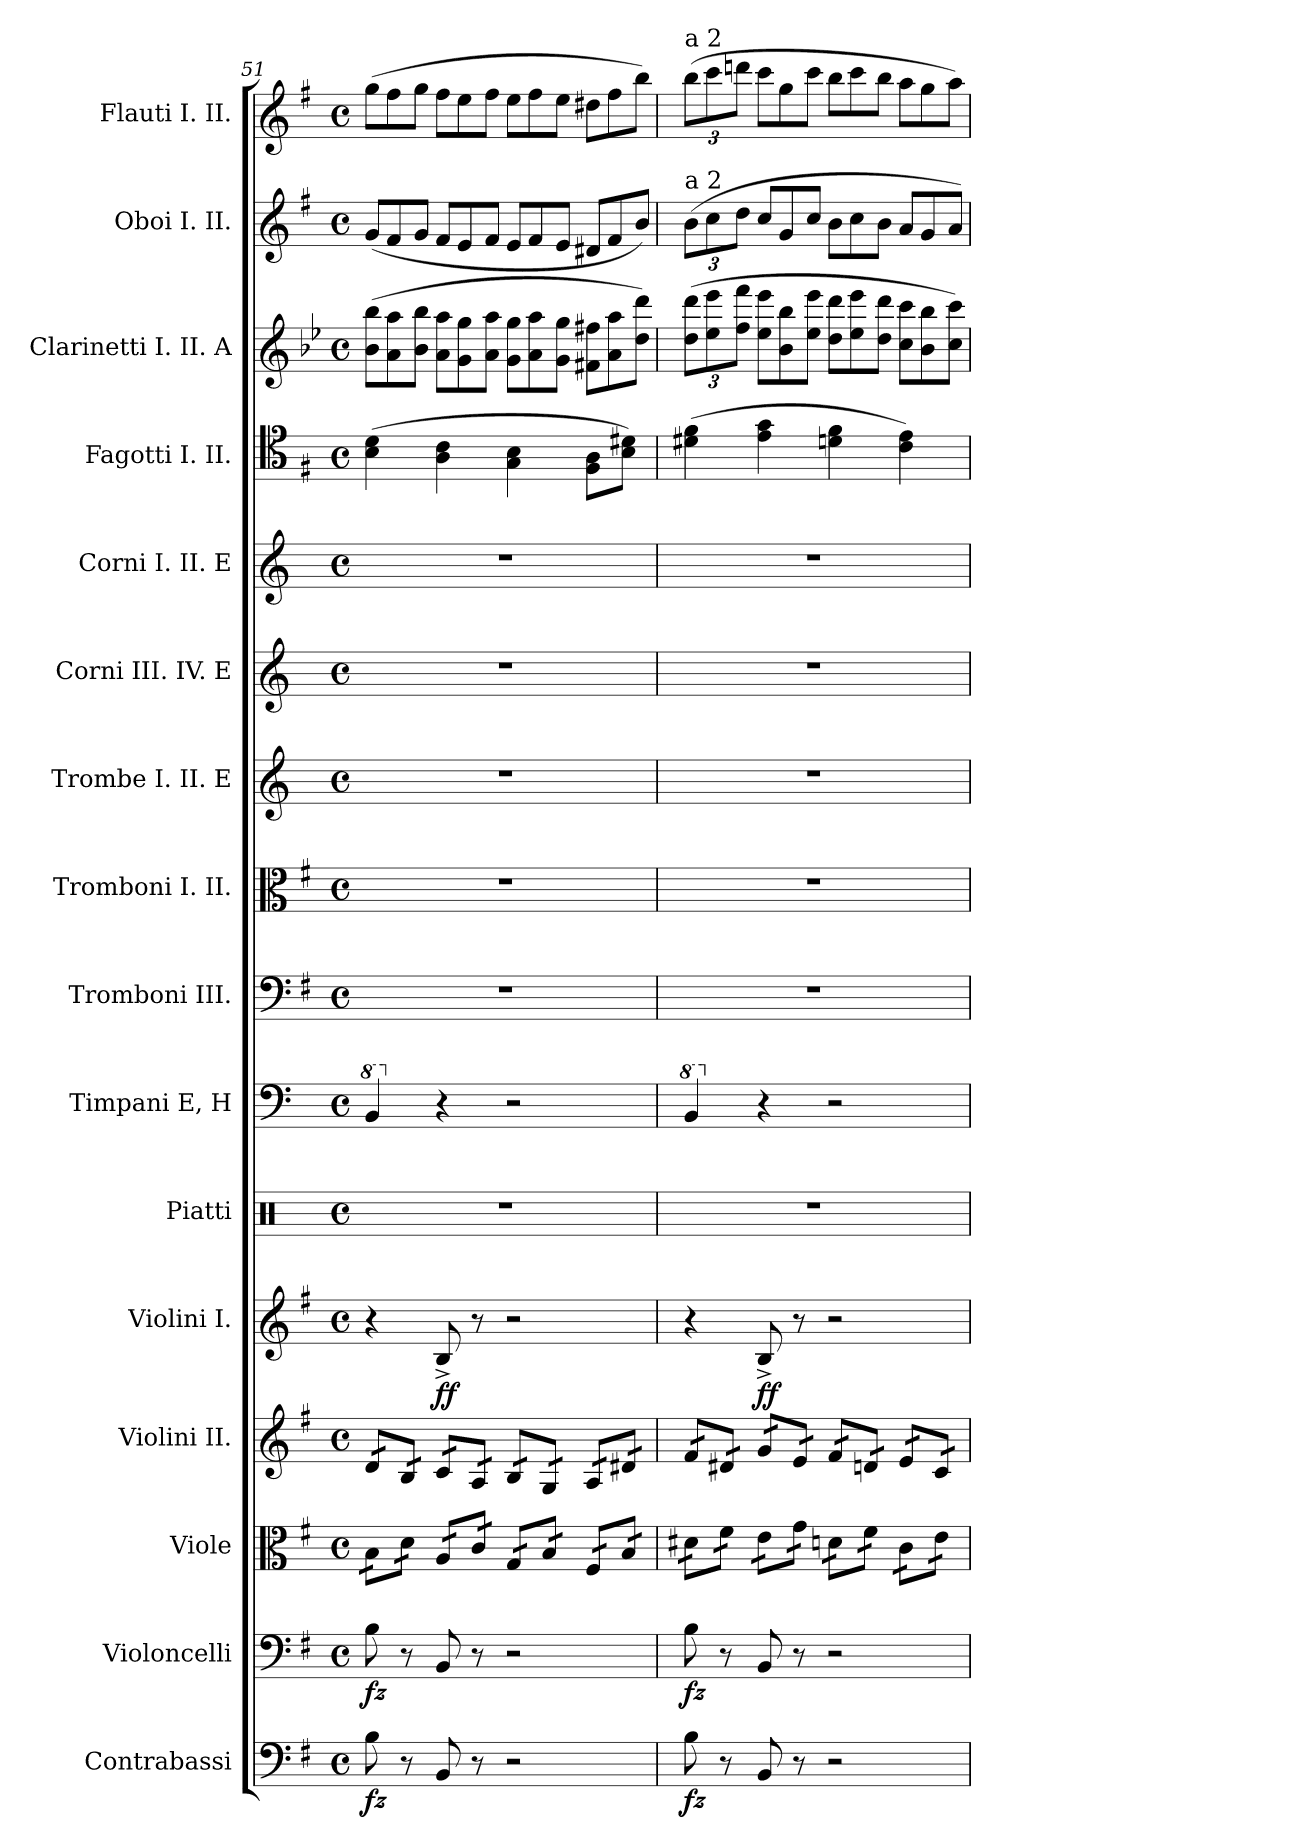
**kern	**dynam	**kern	**dynam	**kern	**kern	**kern	**dynam	**kern	**kern	**dynam	**kern	**kern	**kern	**kern	**kern	**kern	**kern	**kern	**kern
*part16	*part16	*part15	*part15	*part14	*part13	*part12	*part12	*part11	*part10	*part10	*part9	*part8	*part7	*part6	*part5	*part4	*part3	*part2	*part1
*staff16	*staff16	*staff15	*staff15	*staff14	*staff13	*staff12	*staff12	*staff11	*staff10	*staff10	*staff9	*staff8	*staff7	*staff6	*staff5	*staff4	*staff3	*staff2	*staff1
*I"Contrabassi	*	*I"Violoncelli	*	*I"Viole	*I"Violini II.	*I"Violini I.	*	*I"Piatti	*I"Timpani E, H	*	*I"Tromboni III.	*I"Tromboni I. II.	*I"Trombe I. II. E	*I"Corni III. IV. E	*I"Corni I. II. E	*I"Fagotti I. II.	*I"Clarinetti I. II. A	*I"Oboi I. II.	*I"Flauti I. II.
*I'Cb.	*	*I'Vcl.	*	*I'Vle	*I'Viol. II.	*I'Viol. I.	*	*I'Piatti	*I'Timp.	*	*I'Trbni. III.	*I'Trbni. I. II.	*I'Trbe. I. II.	*I'Cor. III. IV. E	*I'Cor. I. II. E	*I'Fag. I. II.	*I'Cl. I. II.	*I'Ob. I. II.	*I'Fl. I. II.
*clefF4	*	*clefF4	*	*clefC3	*clefG2	*clefG2	*	*clefX	*clefF4	*	*clefF4	*clefC3	*clefG2	*clefG2	*clefG2	*clefC4	*clefG2	*clefG2	*clefG2
*ITrd7c12	*	*	*	*	*	*	*	*	*	*	*	*	*ITrd1c2	*ITrd5c8	*ITrd5c8	*	*ITrd2c3	*	*
*k[f#]	*	*k[f#]	*	*k[f#]	*k[f#]	*k[f#]	*	*k[]	*k[]	*	*k[f#]	*k[f#]	*k[b-e-]	*k[f#c#g#d#]	*k[f#c#g#d#]	*k[f#]	*k[f#]	*k[f#]	*k[f#]
*M4/4	*	*M4/4	*	*M4/4	*M4/4	*M4/4	*	*M4/4	*M4/4	*	*M4/4	*M4/4	*M4/4	*M4/4	*M4/4	*M4/4	*M4/4	*M4/4	*M4/4
*met(c)	*	*met(c)	*	*met(c)	*met(c)	*met(c)	*	*met(c)	*met(c)	*	*met(c)	*met(c)	*met(c)	*met(c)	*met(c)	*met(c)	*met(c)	*met(c)	*met(c)
*	*	*	*	*	*	*	*	*	*8va	*	*	*	*	*	*	*	*	*	*
*	*	*	*	*	*	*	*	*	*	*	*	*	*	*	*	*	*Xtuplet	*Xtuplet	*Xtuplet
=51	=51	=51	=51	=51	=51	=51	=51	=51	=51	=51	=51	=51	=51	=51	=51	=51	=51	=51	=51
!	!LO:DY:b	!	!LO:DY:b	!	!	!	!	!	!	!LO:DY:b	!	!	!	!	!	!	!	!	!
*	*	*	*	*tremolo	*	*	*	*	*	*	*	*	*	*	*	*	*	*	*
*	*	*	*	*	*tremolo	*	*	*	*	*	*	*	*	*	*	*	*	*	*
8BB\	fz	8B\	fz	16B\LL	16d/LL	4r	.	1r	4B/	other-dynamics	1r	1r	1r	1r	1r	(4B\ 4d\	(12g\ 12gg\L	(12g/L	(12gg\L
.	.	.	.	16B\	16d/	.	.	.	.	.	.	.	.	.	.	.	.	.	.
.	.	.	.	.	.	.	.	.	.	.	.	.	.	.	.	.	12f#\ 12ff#\	12f#/	12ff#\
8r	.	8r	.	16d\	16B/	.	.	.	.	.	.	.	.	.	.	.	.	.	.
.	.	.	.	.	.	.	.	.	.	.	.	.	.	.	.	.	12g\ 12gg\J	12g/J	12gg\J
.	.	.	.	16d\JJ	16B/JJ	.	.	.	.	.	.	.	.	.	.	.	.	.	.
*	*	*	*	*	*	*	*	*	*X8va	*	*	*	*	*	*	*	*	*	*
!	!	!	!	!	!	!	!LO:DY:b	!	!	!	!	!	!	!	!	!	!	!	!
8BBB/	.	8BB/	.	16A/LL	16c/LL	8B^/	ff	.	4r	.	.	.	.	.	.	4A\ 4c\	12f#\ 12ff#\L	12f#/L	12ff#\L
.	.	.	.	16A/	16c/	.	.	.	.	.	.	.	.	.	.	.	.	.	.
.	.	.	.	.	.	.	.	.	.	.	.	.	.	.	.	.	12e\ 12ee\	12e/	12ee\
8r	.	8r	.	16c/	16A/	8r	.	.	.	.	.	.	.	.	.	.	.	.	.
.	.	.	.	.	.	.	.	.	.	.	.	.	.	.	.	.	12f#\ 12ff#\J	12f#/J	12ff#\J
.	.	.	.	16c/JJ	16A/JJ	.	.	.	.	.	.	.	.	.	.	.	.	.	.
2r	.	2r	.	16G/LL	16B/LL	2r	.	.	2r	.	.	.	.	.	.	4G\ 4B\	12e\ 12ee\L	12e/L	12ee\L
.	.	.	.	16G/	16B/	.	.	.	.	.	.	.	.	.	.	.	.	.	.
.	.	.	.	.	.	.	.	.	.	.	.	.	.	.	.	.	12f#\ 12ff#\	12f#/	12ff#\
.	.	.	.	16B/	16G/	.	.	.	.	.	.	.	.	.	.	.	.	.	.
.	.	.	.	.	.	.	.	.	.	.	.	.	.	.	.	.	12e\ 12ee\J	12e/J	12ee\J
.	.	.	.	16B/JJ	16G/JJ	.	.	.	.	.	.	.	.	.	.	.	.	.	.
.	.	.	.	16F#/LL	16A/LL	.	.	.	.	.	.	.	.	.	.	8F#\ 8A\L	12d#X\ 12dd#X\L	12d#X/L	12dd#X\L
.	.	.	.	16F#/	16A/	.	.	.	.	.	.	.	.	.	.	.	.	.	.
.	.	.	.	.	.	.	.	.	.	.	.	.	.	.	.	.	12f#\ 12ff#\	12f#/	12ff#\
.	.	.	.	16B/	16d#X/	.	.	.	.	.	.	.	.	.	.	8B\ 8d#X\J)	.	.	.
.	.	.	.	.	.	.	.	.	.	.	.	.	.	.	.	.	12b\ 12bb\J)	12b/J)	12bb\J)
.	.	.	.	16B/JJ	16d#X/JJ	.	.	.	.	.	.	.	.	.	.	.	.	.	.
!!LO:PB:g=z
=52	=52	=52	=52	=52	=52	=52	=52	=52	=52	=52	=52	=52	=52	=52	=52	=52	=52	=52	=52
*	*	*	*	*	*	*	*	*	*8va	*	*	*	*	*	*	*	*	*	*
*	*	*	*	*	*	*	*	*	*	*	*	*	*	*	*	*	*tuplet	*	*
*	*	*	*	*	*	*	*	*	*	*	*	*	*	*	*	*	*Xbrackettup	*tuplet	*
*	*	*	*	*	*	*	*	*	*	*	*	*	*	*	*	*	*	*Xbrackettup	*tuplet
*	*	*	*	*	*	*	*	*	*	*	*	*	*	*	*	*	*	*	*Xbrackettup
!	!	!	!	!	!	!	!	!	!	!	!	!	!	!	!	!	!	!	!LO:TX:a:t=a 2
!	!	!	!	!	!	!	!	!	!	!	!	!	!	!	!	!	!	!LO:TX:a:t=a 2	!
!	!LO:DY:b	!	!LO:DY:b	!	!	!	!	!	!	!LO:DY:b	!	!	!	!	!	!	!	!	!
8BB\	fz	8B\	fz	16d#X\LL	16f#/LL	4r	.	1r	4B/	other-dynamics	1r	1r	1r	1r	1r	(4d#X\ 4f#\	(12b\ 12bb\L	(12b\L	(12bb\L
.	.	.	.	16d#X\	16f#/	.	.	.	.	.	.	.	.	.	.	.	.	.	.
.	.	.	.	.	.	.	.	.	.	.	.	.	.	.	.	.	12cc\ 12ccc\	12cc\	12ccc\
8r	.	8r	.	16f#\	16d#X/	.	.	.	.	.	.	.	.	.	.	.	.	.	.
.	.	.	.	.	.	.	.	.	.	.	.	.	.	.	.	.	12dd\ 12ddd\J	12dd\J	12dddn\J
.	.	.	.	16f#\JJ	16d#X/JJ	.	.	.	.	.	.	.	.	.	.	.	.	.	.
*	*	*	*	*	*	*	*	*	*X8va	*	*	*	*	*	*	*	*	*	*
*	*	*	*	*	*	*	*	*	*	*	*	*	*	*	*	*	*Xtuplet	*Xtuplet	*Xtuplet
!	!	!	!	!	!	!	!LO:DY:b	!	!	!	!	!	!	!	!	!	!	!	!
8BBB/	.	8BB/	.	16e\LL	16g/LL	8B^/	ff	.	4r	.	.	.	.	.	.	4e\ 4g\	12cc\ 12ccc\L	12cc/L	12ccc\L
.	.	.	.	16e\	16g/	.	.	.	.	.	.	.	.	.	.	.	.	.	.
.	.	.	.	.	.	.	.	.	.	.	.	.	.	.	.	.	12g\ 12gg\	12g/	12gg\
8r	.	8r	.	16g\	16e/	8r	.	.	.	.	.	.	.	.	.	.	.	.	.
.	.	.	.	.	.	.	.	.	.	.	.	.	.	.	.	.	12cc\ 12ccc\J	12cc/J	12ccc\J
.	.	.	.	16g\JJ	16e/JJ	.	.	.	.	.	.	.	.	.	.	.	.	.	.
2r	.	2r	.	16dn\LL	16f#/LL	2r	.	.	2r	.	.	.	.	.	.	4dn\ 4f#\	12b\ 12bb\L	12b\L	12bb\L
.	.	.	.	16dn\	16f#/	.	.	.	.	.	.	.	.	.	.	.	.	.	.
.	.	.	.	.	.	.	.	.	.	.	.	.	.	.	.	.	12cc\ 12ccc\	12cc\	12ccc\
.	.	.	.	16f#\	16dn/	.	.	.	.	.	.	.	.	.	.	.	.	.	.
.	.	.	.	.	.	.	.	.	.	.	.	.	.	.	.	.	12b\ 12bb\J	12b\J	12bb\J
.	.	.	.	16f#\JJ	16dn/JJ	.	.	.	.	.	.	.	.	.	.	.	.	.	.
.	.	.	.	16c\LL	16e/LL	.	.	.	.	.	.	.	.	.	.	4c\ 4e\)	12a\ 12aa\L	12a/L	12aa\L
.	.	.	.	16c\	16e/	.	.	.	.	.	.	.	.	.	.	.	.	.	.
.	.	.	.	.	.	.	.	.	.	.	.	.	.	.	.	.	12g\ 12gg\	12g/	12gg\
.	.	.	.	16e\	16c/	.	.	.	.	.	.	.	.	.	.	.	.	.	.
.	.	.	.	.	.	.	.	.	.	.	.	.	.	.	.	.	12a\ 12aa\J)	12a/J)	12aa\J)
.	.	.	.	16e\JJ	16c/JJ	.	.	.	.	.	.	.	.	.	.	.	.	.	.
*	*	*	*	*	*Xtremolo	*	*	*	*	*	*	*	*	*	*	*	*	*	*
*	*	*	*	*Xtremolo	*	*	*	*	*	*	*	*	*	*	*	*	*	*	*
=	=	=	=	=	=	=	=	=	=	=	=	=	=	=	=	=	=	=	=
*-	*-	*-	*-	*-	*-	*-	*-	*-	*-	*-	*-	*-	*-	*-	*-	*-	*-	*-	*-
